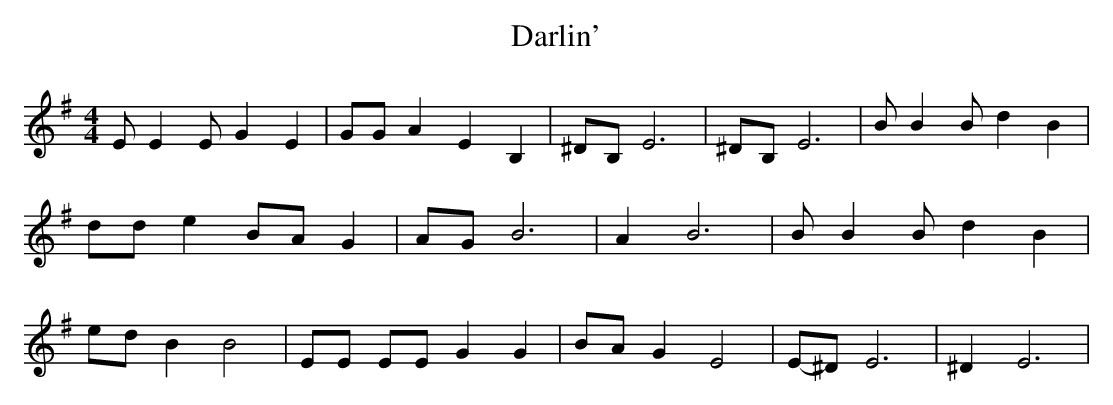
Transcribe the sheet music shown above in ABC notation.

X:1
T:Darlin'
M:4/4
L:1/8
K:G
 E E2 E G2 E2| GG A2 E2- B,2|^D-B, E6|^D-B, E6| B B2 B d2 B2| dd e2B-A G2|\
A-G B6| A2 B6| B B2 B d2 B2| ed B2 B4| EE EE G2 G2|B-A G2 E4|E-^D E6|\
 ^D2 E6|
